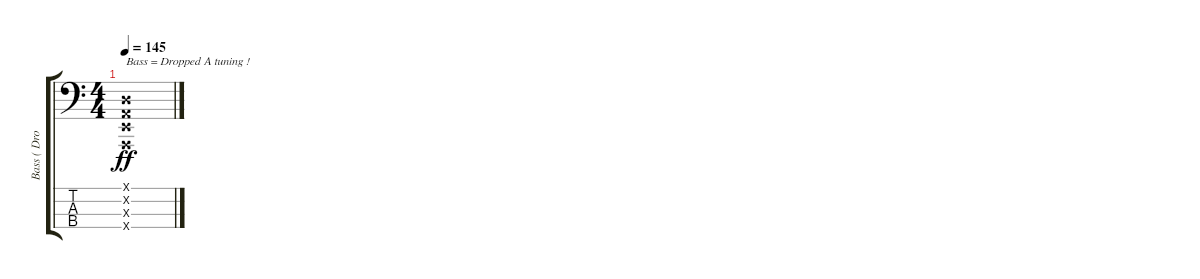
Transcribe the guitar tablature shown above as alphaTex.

\track ("Bass ( Drop A )" "Bass ( Dro") {instrument electricbassfinger}
\staff {score tabs}
\tuning (D2 A1 E1 A0) {hide}
\ts (4 4)
\tempo 145
\clef f4
\ks c
(0.1{x} 0.2{x} 0.3{x} 0.4{x}).1{txt "Bass = Dropped A tuning !" dy ff}
